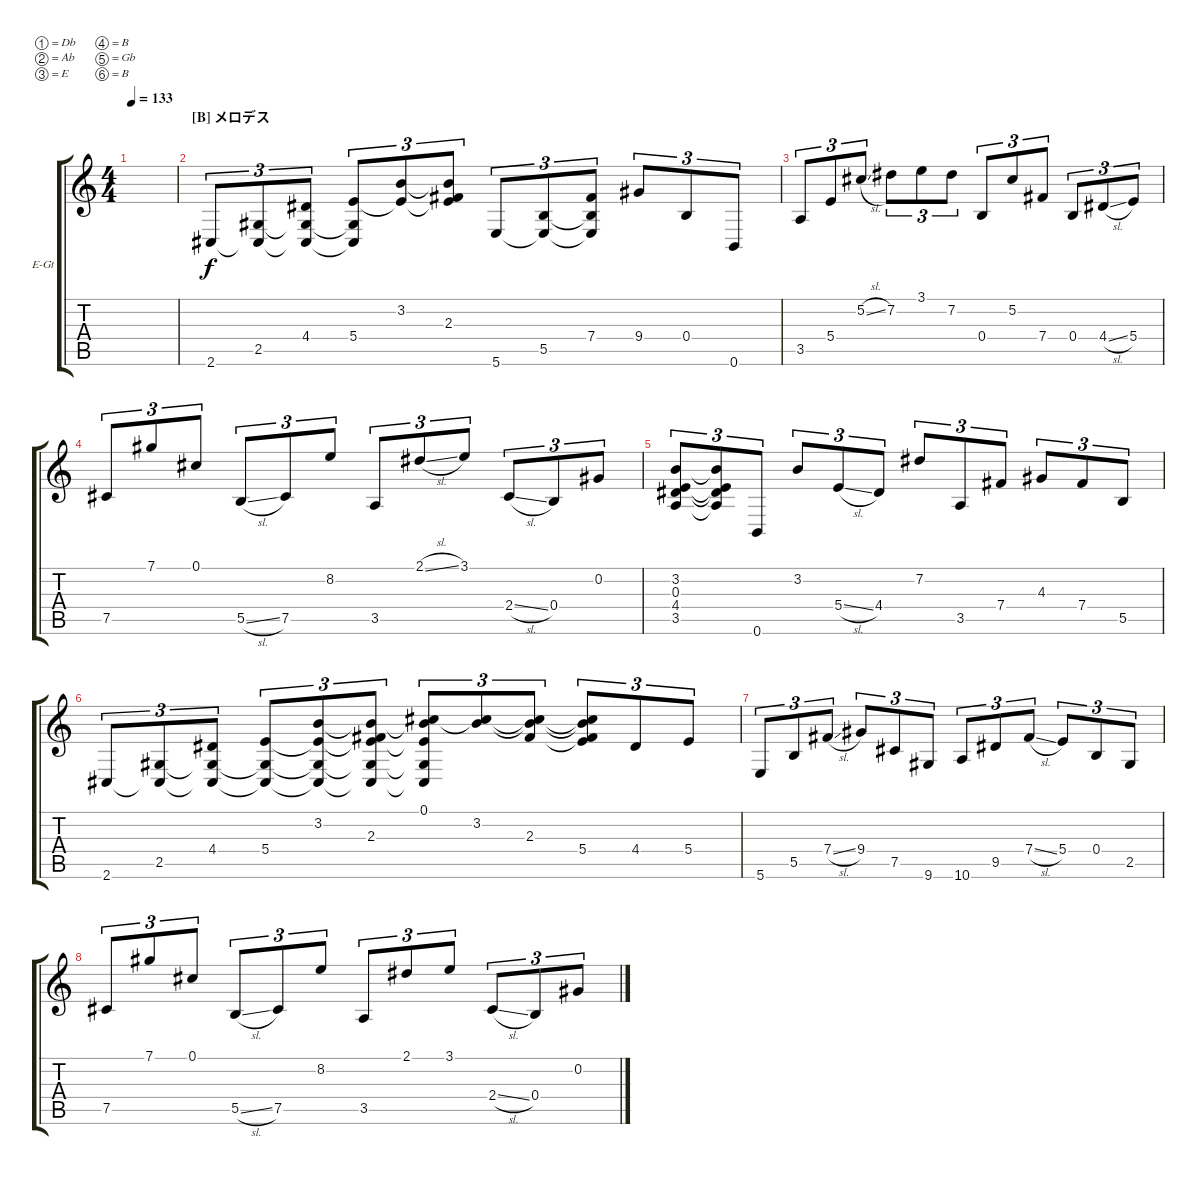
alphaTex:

\bracketExtendMode groupsimilarinstruments
\firstSystemTrackNameOrientation horizontal
\otherSystemsTrackNameOrientation horizontal
\track ("Guitar II" "E-Gt") {instrument overdrivenguitar}
\staff {score tabs}
\tuning (Db4 Ab3 E3 B2 Gb2 B1)
\ts (4 4)
\tempo 133
\clef g2
\ks c
|
\section ("B" "メロデス")
2.6.8{tu (3 2)} (2.5 2.6{t}).8{tu (3 2)} (4.4 2.5{t} 2.6{t}).8{tu (3 2)} (5.4 2.5{t} 2.6{t}).8{tu (3 2)} (3.2 5.4{t}).8{tu (3 2)} (3.2{t} 2.3 5.4{t}).8{tu (3 2)} 5.6.8{tu (3 2)} (5.5 5.6{t}).8{tu (3 2)} (7.4 5.5{t} 5.6{t}).8{tu (3 2)} 9.4.8{tu (3 2)} 0.4.8{tu (3 2)} 0.6.8{tu (3 2)} |
3.5.8{tu (3 2)} 5.4.8{tu (3 2)} 5.2{sl}.8{tu (3 2)} 7.2.8{tu (3 2)} 3.1.8{tu (3 2)} 7.2.8{tu (3 2)} 0.4.8{tu (3 2)} 5.2.8{tu (3 2)} 7.4.8{tu (3 2)} 0.4.8{tu (3 2)} 4.4{sl}.8{tu (3 2)} 5.4.8{tu (3 2)} |
7.5.8{tu (3 2)} 7.1.8{tu (3 2)} 0.1.8{tu (3 2)} 5.5{sl}.8{tu (3 2)} 7.5.8{tu (3 2)} 8.2.8{tu (3 2)} 3.5.8{tu (3 2)} 2.1{sl}.8{tu (3 2)} 3.1.8{tu (3 2)} 2.4{sl}.8{tu (3 2)} 0.4.8{tu (3 2)} 0.2.8{tu (3 2)} |
(3.2 0.3 4.4 3.5).8{tu (3 2)} (3.2{t} 0.3{t} 4.4{t} 3.5{t}).8{tu (3 2)} 0.6.8{tu (3 2)} 3.2.8{tu (3 2)} 5.4{sl}.8{tu (3 2)} 4.4.8{tu (3 2)} 7.2.8{tu (3 2)} 3.5.8{tu (3 2)} 7.4.8{tu (3 2)} 4.3.8{tu (3 2)} 7.4.8{tu (3 2)} 5.5.8{tu (3 2)} |
2.6.8{tu (3 2)} (2.5 2.6{t}).8{tu (3 2)} (4.4 2.5{t} 2.6{t}).8{tu (3 2)} (5.4 2.5{t} 2.6{t}).8{tu (3 2)} (3.2 5.4{t} 2.5{t} 2.6{t}).8{tu (3 2)} (2.3 3.2{t} 5.4{t} 2.5{t} 2.6{t}).8{tu (3 2)} (0.1 3.2{t} 5.4{t} 2.5{t} 2.6{t}).8{tu (3 2)} (3.2 0.1{t}).8{tu (3 2)} (2.3 0.1{t} 3.2{t}).8{tu (3 2)} (0.1{t} 3.2{t} 2.3{t} 5.4).8{tu (3 2)} 4.4.8{tu (3 2)} 5.4.8{tu (3 2)} |
5.6.8{tu (3 2)} 5.5.8{tu (3 2)} 7.4{sl}.8{tu (3 2)} 9.4.8{tu (3 2)} 7.5.8{tu (3 2)} 9.6.8{tu (3 2)} 10.6.8{tu (3 2)} 9.5.8{tu (3 2)} 7.4{sl}.8{tu (3 2)} 5.4.8{tu (3 2)} 0.4.8{tu (3 2)} 2.5.8{tu (3 2)} |
7.5.8{tu (3 2)} 7.1.8{tu (3 2)} 0.1.8{tu (3 2)} 5.5{sl}.8{tu (3 2)} 7.5.8{tu (3 2)} 8.2.8{tu (3 2)} 3.5.8{tu (3 2)} 2.1.8{tu (3 2)} 3.1.8{tu (3 2)} 2.4{sl}.8{tu (3 2)} 0.4.8{tu (3 2)} 0.2.8{tu (3 2)}
